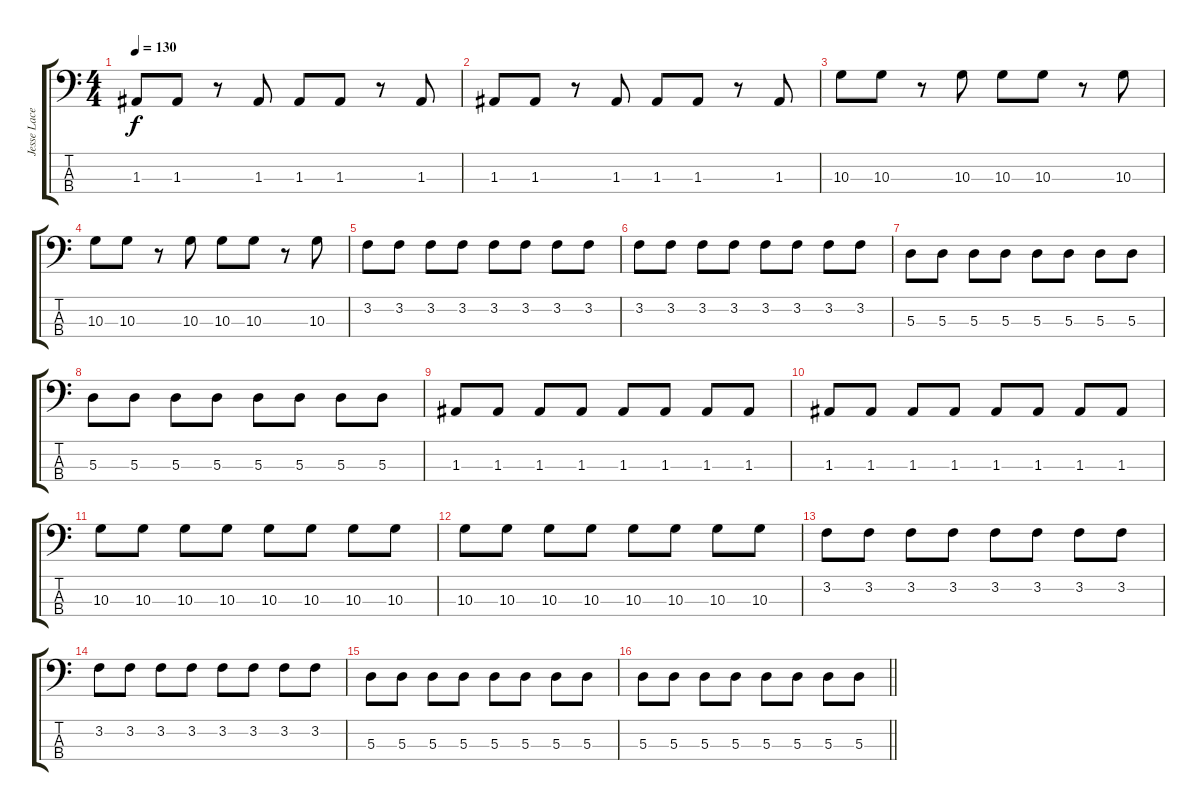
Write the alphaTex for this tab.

\track ("Jesse Lacey-Bass" "Jesse Lace") {instrument electricbassfinger}
\staff {score tabs}
\tuning (G2 D2 A1 E1) {hide}
\ts (4 4)
\tempo 130
\clef f4
\ks c
1.3.8{dy f} 1.3.8 r.8 1.3.8 1.3.8 1.3.8 r.8 1.3.8 |
1.3.8 1.3.8 r.8 1.3.8 1.3.8 1.3.8 r.8 1.3.8 |
10.3.8 10.3.8 r.8 10.3.8 10.3.8 10.3.8 r.8 10.3.8 |
10.3.8 10.3.8 r.8 10.3.8 10.3.8 10.3.8 r.8 10.3.8 |
3.2.8 3.2.8 3.2.8 3.2.8 3.2.8 3.2.8 3.2.8 3.2.8 |
3.2.8 3.2.8 3.2.8 3.2.8 3.2.8 3.2.8 3.2.8 3.2.8 |
5.3.8 5.3.8 5.3.8 5.3.8 5.3.8 5.3.8 5.3.8 5.3.8 |
5.3.8 5.3.8 5.3.8 5.3.8 5.3.8 5.3.8 5.3.8 5.3.8 |
1.3.8 1.3.8 1.3.8 1.3.8 1.3.8 1.3.8 1.3.8 1.3.8 |
1.3.8 1.3.8 1.3.8 1.3.8 1.3.8 1.3.8 1.3.8 1.3.8 |
10.3.8 10.3.8 10.3.8 10.3.8 10.3.8 10.3.8 10.3.8 10.3.8 |
10.3.8 10.3.8 10.3.8 10.3.8 10.3.8 10.3.8 10.3.8 10.3.8 |
3.2.8 3.2.8 3.2.8 3.2.8 3.2.8 3.2.8 3.2.8 3.2.8 |
3.2.8 3.2.8 3.2.8 3.2.8 3.2.8 3.2.8 3.2.8 3.2.8 |
5.3.8 5.3.8 5.3.8 5.3.8 5.3.8 5.3.8 5.3.8 5.3.8 |
\barLineRight lightlight
5.3.8 5.3.8 5.3.8 5.3.8 5.3.8 5.3.8 5.3.8 5.3.8
